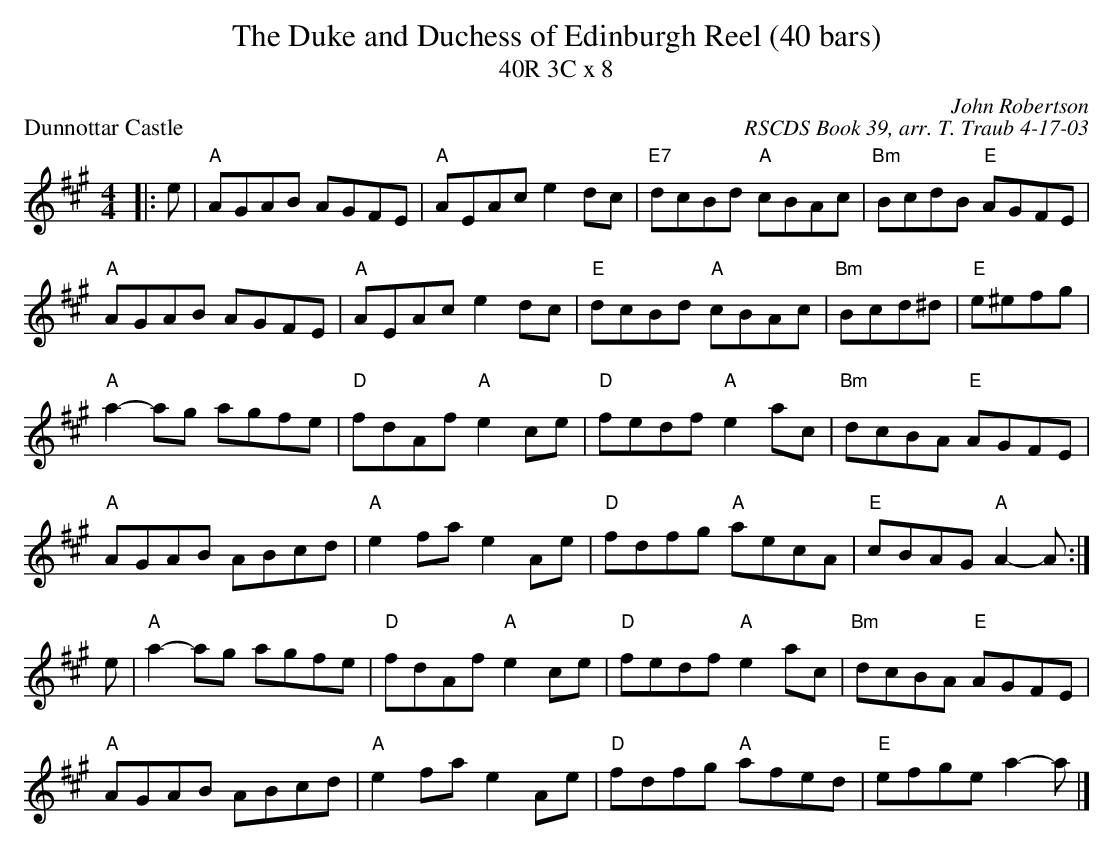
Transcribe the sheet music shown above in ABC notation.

X:1
T: The Duke and Duchess of Edinburgh Reel (40 bars)
T: 40R 3C x 8
P: Dunnottar Castle
C: John Robertson
C: RSCDS Book 39, arr. T. Traub 4-17-03
M: 4/4
L: 1/8
K: A
|: e|"A"AGAB AGFE|"A"AEAc e2 dc|"E7"dcBd "A"cBAc|"Bm"BcdB "E"AGFE|
"A"AGAB AGFE|"A"AEAc e2 dc|"E"dcBd "A"cBAc|"Bm"Bcd^d|"E"e^efg|
"A"a2-ag agfe|"D"fdAf "A"e2 ce|"D"fedf "A"e2 ac|"Bm"dcBA "E"AGFE|
"A"AGAB ABcd|"A"e2 fa e2 Ae|"D"fdfg "A"aecA|"E"cBAG "A"A2-A :|
e|"A"a2-ag agfe|"D"fdAf "A"e2 ce|"D"fedf "A"e2 ac|"Bm"dcBA "E"AGFE|
"A"AGAB ABcd|"A"e2 fa e2 Ae|"D"fdfg "A"afed|"E"efge a2-a |]
